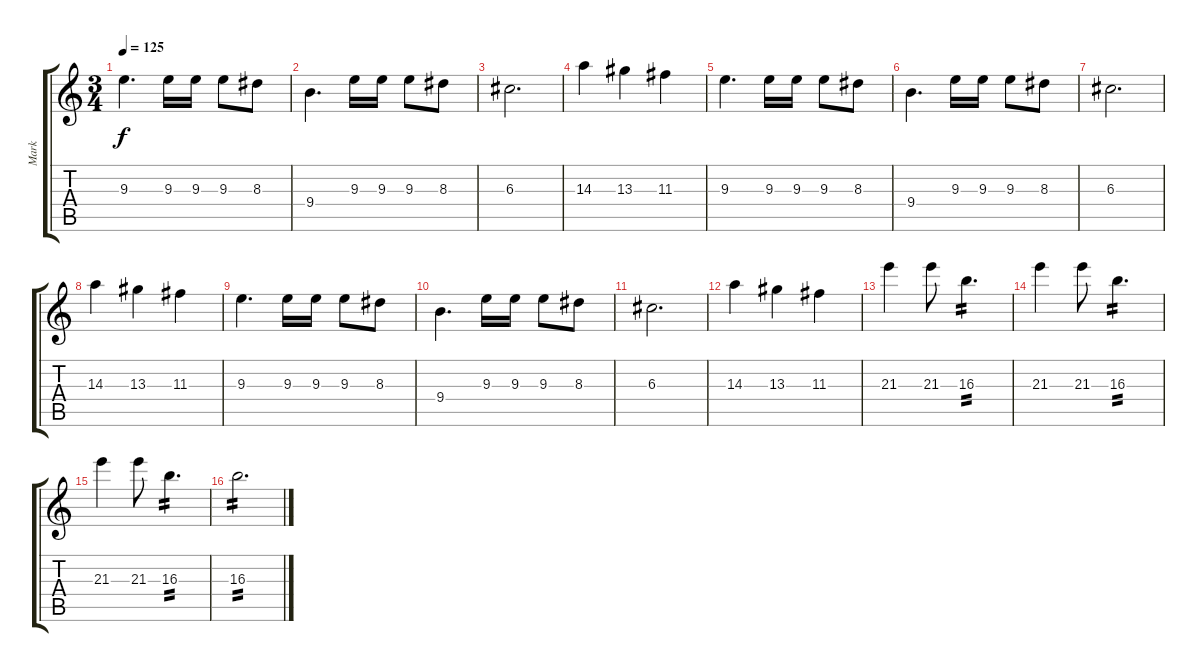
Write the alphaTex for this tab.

\track ("Mark" "Mark") {instrument electricguitarjazz}
\staff {score tabs}
\tuning (E4 B3 G3 D3 A2 E2) {hide}
\ts (3 4)
\tempo 125
\clef g2
\ks c
9.3.4{d dy f} 9.3.16 9.3.16 9.3.8 8.3.8 |
9.4.4{d} 9.3.16 9.3.16 9.3.8 8.3.8 |
6.3.2{d} |
14.3.4 13.3.4 11.3.4 |
9.3.4{d} 9.3.16 9.3.16 9.3.8 8.3.8 |
9.4.4{d} 9.3.16 9.3.16 9.3.8 8.3.8 |
6.3.2{d} |
14.3.4 13.3.4 11.3.4 |
9.3.4{d} 9.3.16 9.3.16 9.3.8 8.3.8 |
9.4.4{d} 9.3.16 9.3.16 9.3.8 8.3.8 |
6.3.2{d} |
14.3.4 13.3.4 11.3.4 |
21.3.4 21.3.8 16.3.4{d tp 2} |
21.3.4 21.3.8 16.3.4{d tp 2} |
21.3.4 21.3.8 16.3.4{d tp 2} |
16.3.2{d tp 2}
